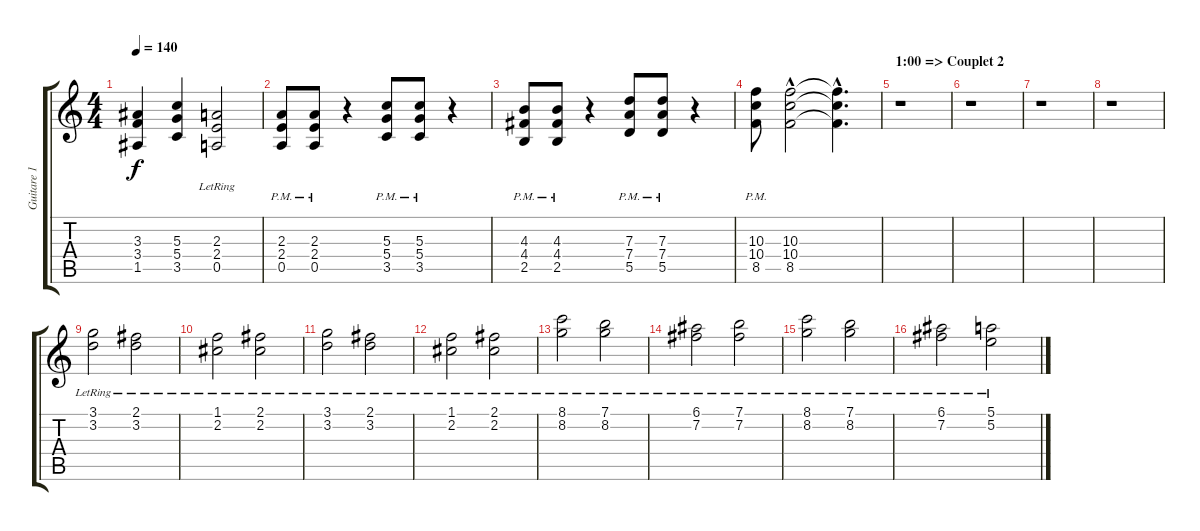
\track ("Guitare 1" "Guitare 1") {instrument distortionguitar}
\staff {score tabs}
\tuning (E4 B3 G3 D3 A2 E2) {hide}
\ts (4 4)
\tempo 140
\clef g2
\ks c
(3.3 3.4 1.5).4{dy f} (5.3 5.4 3.5).4 (2.3{lr} 2.4{lr} 0.5{lr}).2 |
(2.3{pm} 2.4{pm} 0.5{pm}).8 (2.3{pm} 2.4{pm} 0.5{pm}).8 r.4 (5.3{pm} 5.4{pm} 3.5{pm}).8 (5.3{pm} 5.4{pm} 3.5{pm}).8 r.4 |
(4.3{pm} 4.4{pm} 2.5{pm}).8 (4.3{pm} 4.4{pm} 2.5{pm}).8 r.4 (7.3{pm} 7.4{pm} 5.5{pm}).8 (7.3{pm} 7.4{pm} 5.5{pm}).8 r.4 |
(10.3{pm} 10.4{pm} 8.5{pm}).8 (10.3{hac} 10.4 8.5).2 (10.3{hac t} 10.4{hac t} 8.5{hac t}).4{d} |
\section ("" "1:00 => Couplet 2 ")
r.1 |
r.1 |
r.1 |
r.1 |
(3.1{lr} 3.2{lr}).2 (2.1{lr} 3.2{lr}).2 |
(1.1{lr} 2.2{lr}).2 (2.1{lr} 2.2{lr}).2 |
(3.1{lr} 3.2{lr}).2 (2.1{lr} 3.2{lr}).2 |
(1.1{lr} 2.2{lr}).2 (2.1 2.2{lr}).2 |
(8.1{lr} 8.2{lr}).2 (7.1{lr} 8.2{lr}).2 |
(6.1{lr} 7.2{lr}).2 (7.1{lr} 7.2{lr}).2 |
(8.1{lr} 8.2{lr}).2 (7.1{lr} 8.2{lr}).2 |
(6.1{lr} 7.2{lr}).2 (5.1 5.2{lr}).2
